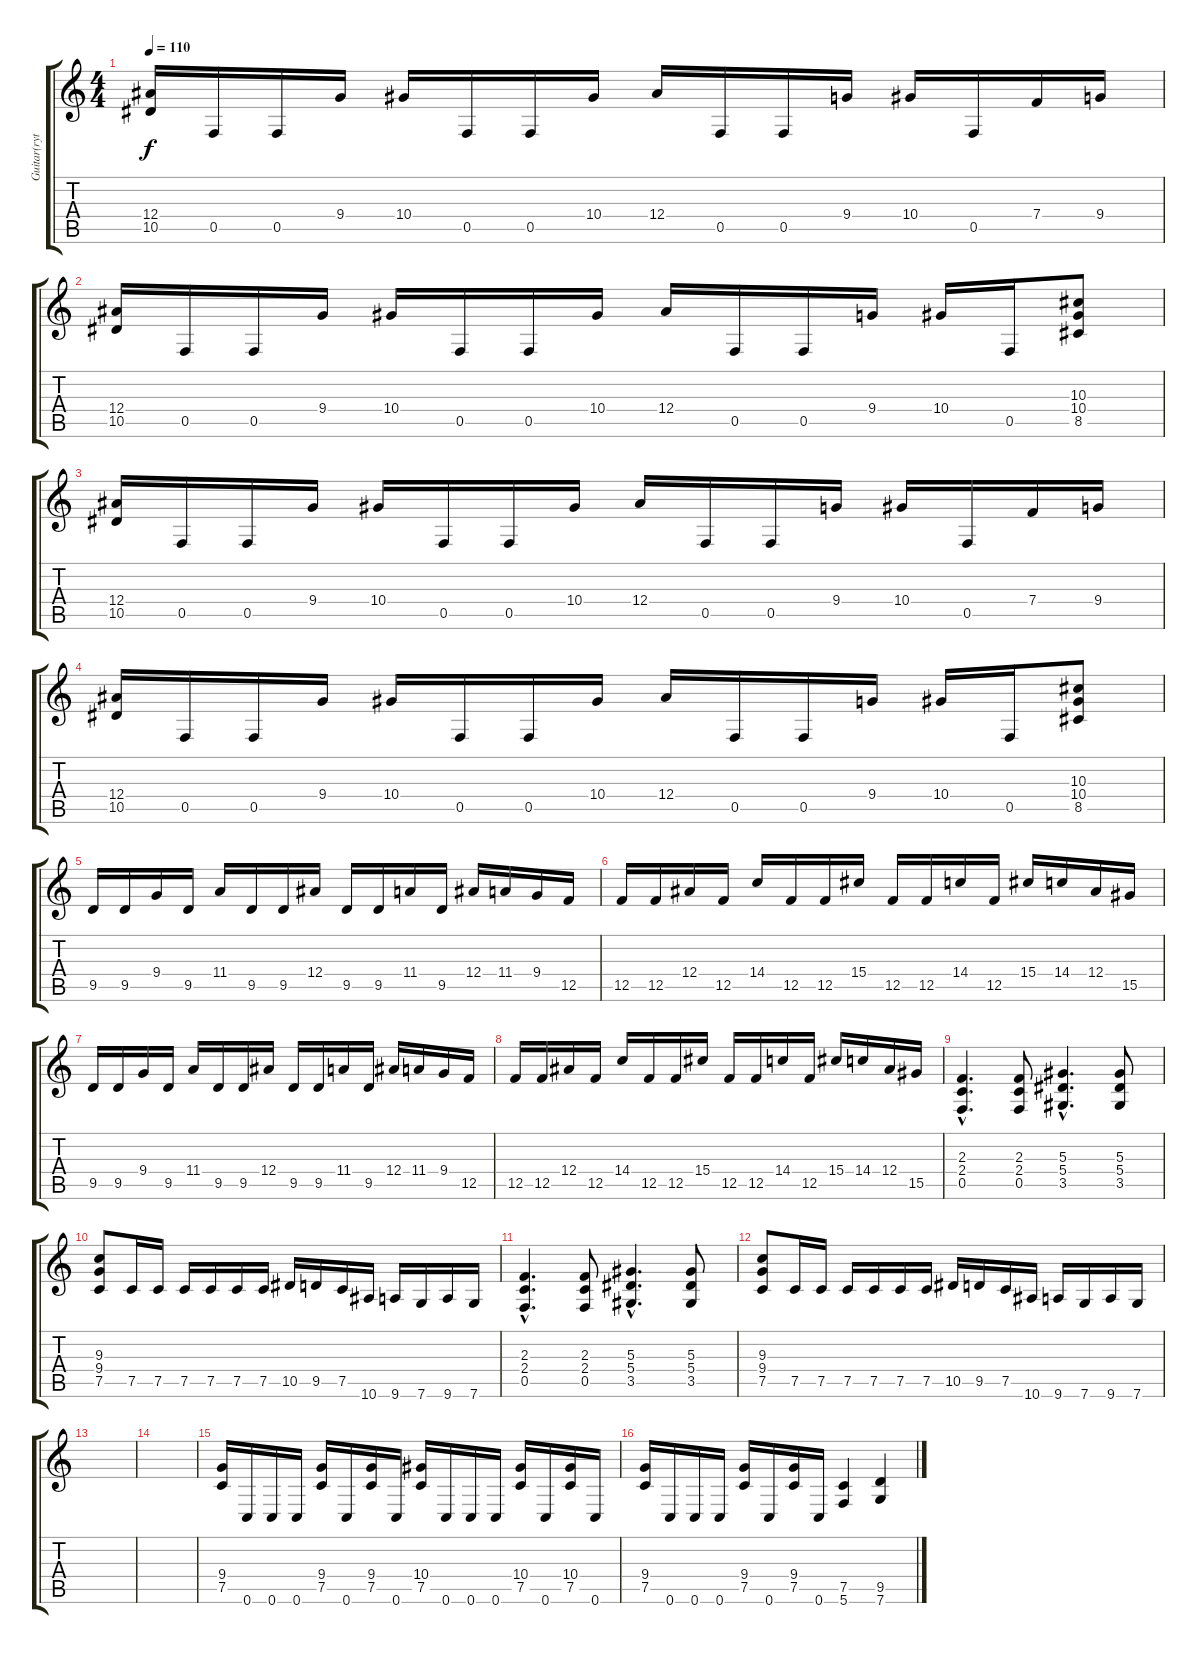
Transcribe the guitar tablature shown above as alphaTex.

\track ("Guitar(rythm)" "Guitar(ryt") {instrument distortionguitar}
\staff {score tabs}
\tuning (C4 G3 Eb3 Bb2 F2 C2) {hide}
\ts (4 4)
\tempo 110
\clef g2
\ks c
(12.4 10.5).16{dy f} 0.5.16 0.5.16 9.4.16 10.4.16 0.5.16 0.5.16 10.4.16 12.4.16 0.5.16 0.5.16 9.4.16 10.4.16 0.5.16 7.4.16 9.4.16 |
(12.4 10.5).16 0.5.16 0.5.16 9.4.16 10.4.16 0.5.16 0.5.16 10.4.16 12.4.16 0.5.16 0.5.16 9.4.16 10.4.16 0.5.16 (10.3 10.4 8.5).8 |
(12.4 10.5).16 0.5.16 0.5.16 9.4.16 10.4.16 0.5.16 0.5.16 10.4.16 12.4.16 0.5.16 0.5.16 9.4.16 10.4.16 0.5.16 7.4.16 9.4.16 |
(12.4 10.5).16 0.5.16 0.5.16 9.4.16 10.4.16 0.5.16 0.5.16 10.4.16 12.4.16 0.5.16 0.5.16 9.4.16 10.4.16 0.5.16 (10.3 10.4 8.5).8 |
9.5.16 9.5.16 9.4.16 9.5.16 11.4.16 9.5.16 9.5.16 12.4.16 9.5.16 9.5.16 11.4.16 9.5.16 12.4.16 11.4.16 9.4.16 12.5.16 |
12.5.16 12.5.16 12.4.16 12.5.16 14.4.16 12.5.16 12.5.16 15.4.16 12.5.16 12.5.16 14.4.16 12.5.16 15.4.16 14.4.16 12.4.16 15.5.16 |
9.5.16 9.5.16 9.4.16 9.5.16 11.4.16 9.5.16 9.5.16 12.4.16 9.5.16 9.5.16 11.4.16 9.5.16 12.4.16 11.4.16 9.4.16 12.5.16 |
12.5.16 12.5.16 12.4.16 12.5.16 14.4.16 12.5.16 12.5.16 15.4.16 12.5.16 12.5.16 14.4.16 12.5.16 15.4.16 14.4.16 12.4.16 15.5.16 |
(2.3{hac} 2.4{hac} 0.5{hac}).4{d} (2.3 2.4 0.5).8 (5.3{hac} 5.4{hac} 3.5{hac}).4{d} (5.3 5.4 3.5).8 |
(9.3 9.4 7.5).8 7.5.16 7.5.16 7.5.16 7.5.16 7.5.16 7.5.16 10.5.16 9.5.16 7.5.16 10.6.16 9.6.16 7.6.16 9.6.16 7.6.16 |
(2.3{hac} 2.4{hac} 0.5{hac}).4{d} (2.3 2.4 0.5).8 (5.3{hac} 5.4{hac} 3.5{hac}).4{d} (5.3 5.4 3.5).8 |
(9.3 9.4 7.5).8 7.5.16 7.5.16 7.5.16 7.5.16 7.5.16 7.5.16 10.5.16 9.5.16 7.5.16 10.6.16 9.6.16 7.6.16 9.6.16 7.6.16 |
|
|
(9.4 7.5).16 0.6.16 0.6.16 0.6.16 (9.4 7.5).16 0.6.16 (9.4 7.5).16 0.6.16 (10.4 7.5).16 0.6.16 0.6.16 0.6.16 (10.4 7.5).16 0.6.16 (10.4 7.5).16 0.6.16 |
(9.4 7.5).16 0.6.16 0.6.16 0.6.16 (9.4 7.5).16 0.6.16 (9.4 7.5).16 0.6.16 (7.5 5.6).4 (9.5 7.6).4
